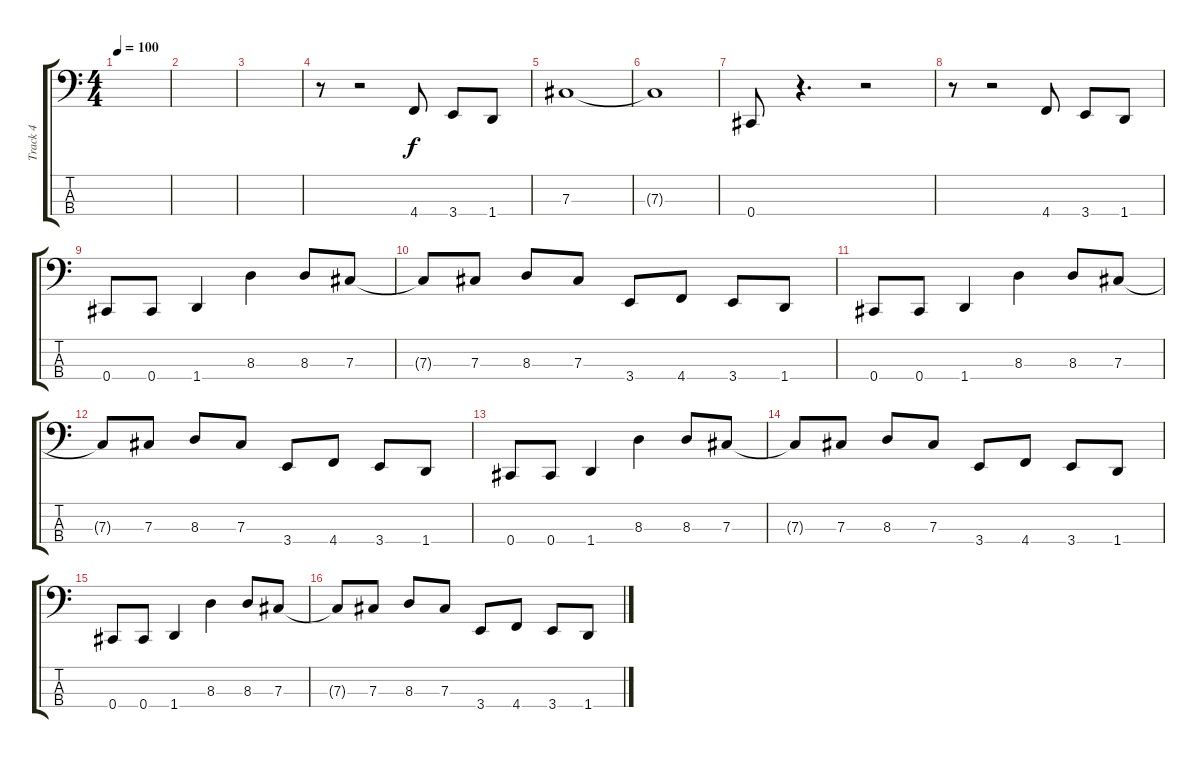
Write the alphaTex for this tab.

\track ("Track 4" "Track 4") {instrument electricbasspick}
\staff {score tabs}
\tuning (E2 B1 Gb1 Db1) {hide}
\ts (4 4)
\tempo 100
\clef f4
\ks c
|
|
|
r.8 r.2 4.4.8 3.4.8 1.4.8 |
7.3.1 |
7.3{t}.1 |
0.4.8 r.4{d} r.2 |
r.8 r.2 4.4.8 3.4.8 1.4.8 |
0.4.8 0.4.8 1.4.4 8.3.4 8.3.8 7.3.8 |
7.3{t}.8 7.3.8 8.3.8 7.3.8 3.4.8 4.4.8 3.4.8 1.4.8 |
0.4.8 0.4.8 1.4.4 8.3.4 8.3.8 7.3.8 |
7.3{t}.8 7.3.8 8.3.8 7.3.8 3.4.8 4.4.8 3.4.8 1.4.8 |
0.4.8 0.4.8 1.4.4 8.3.4 8.3.8 7.3.8 |
7.3{t}.8 7.3.8 8.3.8 7.3.8 3.4.8 4.4.8 3.4.8 1.4.8 |
0.4.8 0.4.8 1.4.4 8.3.4 8.3.8 7.3.8 |
7.3{t}.8 7.3.8 8.3.8 7.3.8 3.4.8 4.4.8 3.4.8 1.4.8
